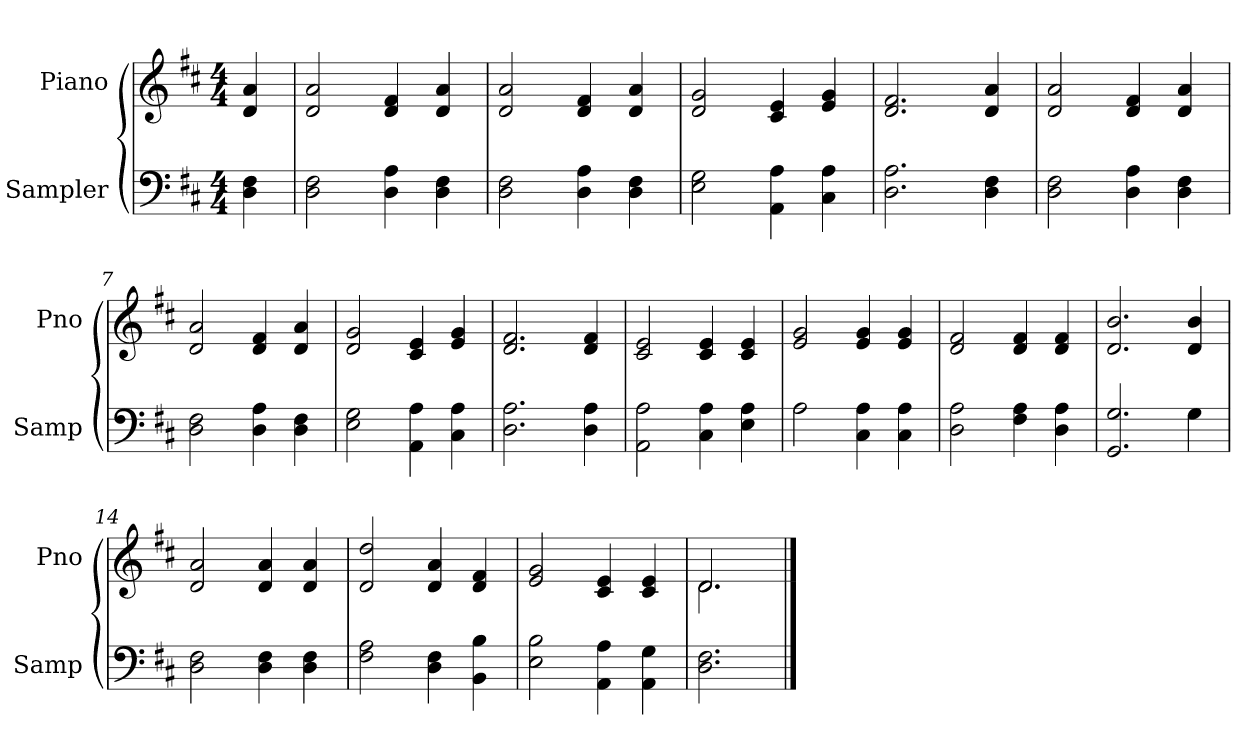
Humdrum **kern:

**kern	**kern
*part2	*part1
*staff2	*staff1
*I"Sampler	*I"Piano
*I'Samp	*I'Pno
*clefF4	*clefG2
*k[f#c#]	*k[f#c#]
*D:	*D:
*M4/4	*M4/4
=1	=1
4D\ 4F#\	4d/ 4a/
=2	=2
2D\ 2F#\	2d/ 2a/
4D\ 4A\	4d/ 4f#/
4D\ 4F#\	4d/ 4a/
=3	=3
2D\ 2F#\	2d/ 2a/
4D\ 4A\	4d/ 4f#/
4D\ 4F#\	4d/ 4a/
=4	=4
2E\ 2G\	2d/ 2g/
4AA\ 4A\	4c#/ 4e/
4C#\ 4A\	4e/ 4g/
=5	=5
2.D\ 2.A\	2.d/ 2.f#/
4D\ 4F#\	4d/ 4a/
=6	=6
2D\ 2F#\	2d/ 2a/
4D\ 4A\	4d/ 4f#/
4D\ 4F#\	4d/ 4a/
=7	=7
2D\ 2F#\	2d/ 2a/
4D\ 4A\	4d/ 4f#/
4D\ 4F#\	4d/ 4a/
=8	=8
2E\ 2G\	2d/ 2g/
4AA\ 4A\	4c#/ 4e/
4C#\ 4A\	4e/ 4g/
=9	=9
2.D\ 2.A\	2.d/ 2.f#/
4D\ 4A\	4d/ 4f#/
=10	=10
2AA\ 2A\	2c#/ 2e/
4C#\ 4A\	4c#/ 4e/
4E\ 4A\	4c#/ 4e/
=11	=11
2A\	2e/ 2g/
4C#\ 4A\	4e/ 4g/
4C#\ 4A\	4e/ 4g/
=12	=12
2D\ 2A\	2d/ 2f#/
4F#\ 4A\	4d/ 4f#/
4D\ 4A\	4d/ 4f#/
=13	=13
2.GG/ 2.G/	2.d/ 2.b/
4G\	4d/ 4b/
=14	=14
2D\ 2F#\	2d/ 2a/
4D\ 4F#\	4d/ 4a/
4D\ 4F#\	4d/ 4a/
=15	=15
2F#\ 2A\	2d/ 2dd/
4D\ 4F#\	4d/ 4a/
4BB\ 4B\	4d/ 4f#/
=16	=16
2E\ 2B\	2e/ 2g/
4AA\ 4A\	4c#/ 4e/
4AA\ 4G\	4c#/ 4e/
=17	=17
*	*^
2.D\ 2.F#\	2.d/	2.d
*	*v	*v
==	==
*-	*-
